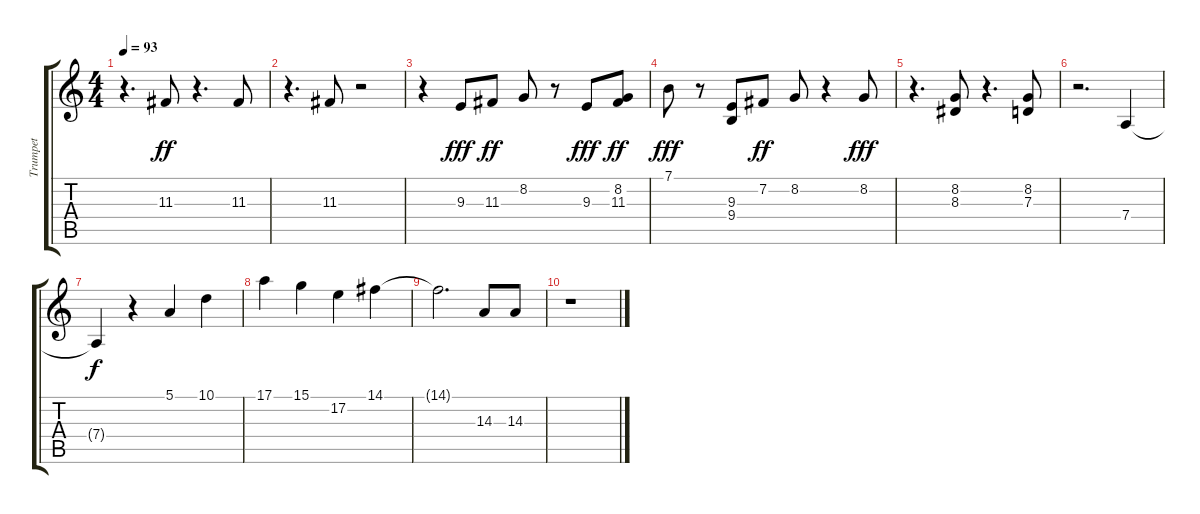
\track ("Trumpet" "Trumpet") {instrument trumpet}
\staff {score tabs}
\tuning (E4 B3 G3 D3 A2 E2) {hide}
\ts (4 4)
\tempo 93
\clef g2
\ks c
r.4{d dy ff} 11.3.8 r.4{d} 11.3.8 |
r.4{d} 11.3.8 r.2 |
r.4 9.3.8{dy fff} 11.3.8{dy ff} 8.2.8 r.8 9.3.8{dy fff} (8.2 11.3).8{dy ff} |
7.1.8{dy fff} r.8 (9.3 9.4).8 7.2.8{dy ff} 8.2.8 r.4 8.2.8{dy fff} |
r.4{d} (8.2 8.3).8 r.4{d} (8.2 7.3).8 |
r.2{d} 7.4.4 |
7.4{t}.4{dy f} r.4 5.1.4 10.1.4 |
17.1.4 15.1.4 17.2.4 14.1.4 |
14.1{t}.2{d} 14.3.8 14.3.8 |
r.1
